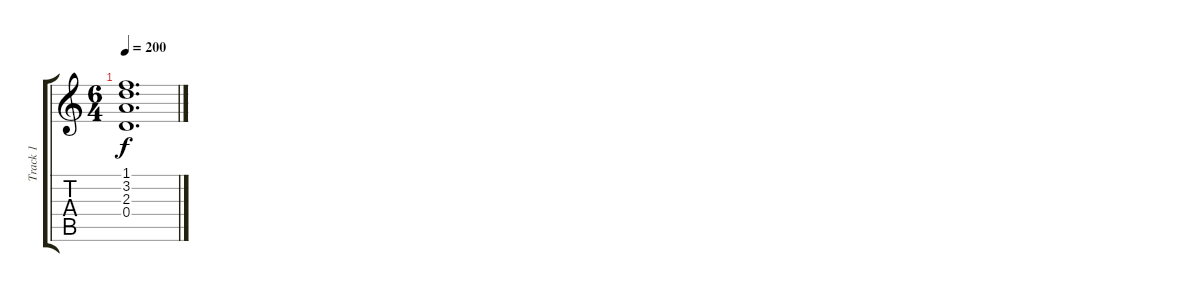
\track ("Track 1" "Track 1") {instrument distortionguitar}
\staff {score tabs}
\tuning (E4 B3 G3 D3 A2 D2) {hide}
\ts (6 4)
\tempo 200
\clef g2
\ks c
(1.1{t} 3.2{t} 2.3{t} 0.4{t}).1{d dy f}
